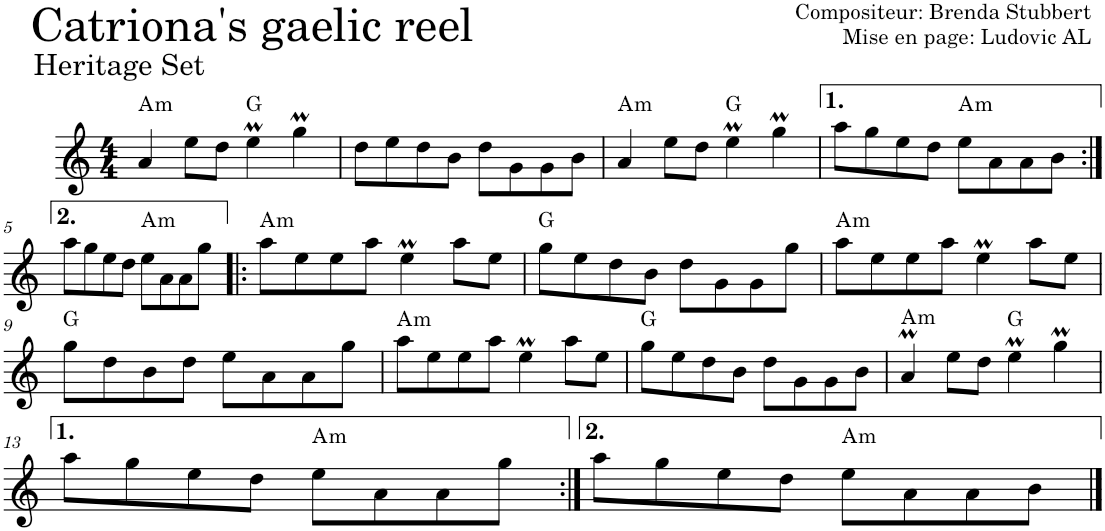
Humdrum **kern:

**kern	**harte
*part1	*part1
*staff1	*
*I"Violon	*
*I'Vln.	*
*clefG2	*
*k[]	*
*M4/4	*
=1	=1
!	!LO:H:kt=m
4a/	A:min
8ee\L	.
8dd\J	.
4eem\	G:maj
4ggM\	.
=2	=2
8dd\L	.
8ee\	.
8dd\	.
8b\J	.
8dd\L	.
8g\	.
8g\	.
8b\J	.
=3	=3
!	!LO:H:kt=m
4a/	A:min
8ee\L	.
8dd\J	.
4eem\	G:maj
4ggM\	.
=4	=4
8aa\L	.
8gg\	.
8ee\	.
8dd\J	.
!	!LO:H:kt=m
8ee\L	A:min
8a\	.
8a\	.
8b\J	.
!!LO:LB:g=z
=5:|!	=5:|!
8aa\L	.
8gg\	.
8ee\	.
8dd\J	.
!	!LO:H:kt=m
8ee\L	A:min
8a\	.
8a\	.
8gg\J	.
=6!|:	=6!|:
!	!LO:H:kt=m
8aa\L	A:min
8ee\	.
8ee\	.
8aa\J	.
4eem\	.
8aa\L	.
8ee\J	.
=7	=7
8gg\L	G:maj
8ee\	.
8dd\	.
8b\J	.
8dd\L	.
8g\	.
8g\	.
8gg\J	.
=8	=8
!	!LO:H:kt=m
8aa\L	A:min
8ee\	.
8ee\	.
8aa\J	.
4eem\	.
8aa\L	.
8ee\J	.
!!LO:LB:g=z
=9	=9
8gg\L	G:maj
8dd\	.
8b\	.
8dd\J	.
8ee\L	.
8a\	.
8a\	.
8gg\J	.
=10	=10
!	!LO:H:kt=m
8aa\L	A:min
8ee\	.
8ee\	.
8aa\J	.
4eem\	.
8aa\L	.
8ee\J	.
=11	=11
8gg\L	G:maj
8ee\	.
8dd\	.
8b\J	.
8dd\L	.
8g\	.
8g\	.
8b\J	.
=12	=12
!	!LO:H:kt=m
4aM/	A:min
8ee\L	.
8dd\J	.
4eem\	G:maj
4ggM\	.
!!LO:LB:g=z
=13	=13
8aa\L	.
8gg\	.
8ee\	.
8dd\J	.
!	!LO:H:kt=m
8ee\L	A:min
8a\	.
8a\	.
8gg\J	.
=14:|!	=14:|!
8aa\L	.
8gg\	.
8ee\	.
8dd\J	.
!	!LO:H:kt=m
8ee\L	A:min
8a\	.
8a\	.
8b\J	.
==	==
*-	*-
